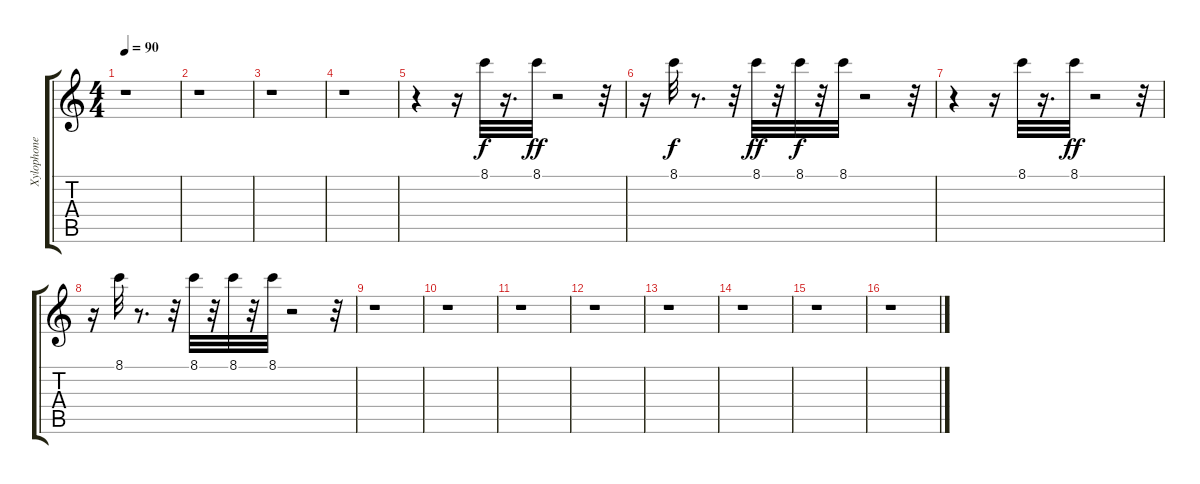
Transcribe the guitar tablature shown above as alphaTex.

\track ("Xylophone" "Xylophone") {instrument distortionguitar}
\staff {score tabs}
\tuning (E4 B3 G3 D3 A2 E2) {hide}
\ts (4 4)
\tempo 90
\clef g2
\ks c
r.1{dy ff} |
r.1 |
r.1 |
r.1 |
r.4 r.16 8.1.32{dy f} r.16{d} 8.1.32{dy ff} r.2 r.32 |
r.16 8.1.32{dy f} r.8{d} r.32 8.1.32{dy ff} r.32 8.1.32{dy f} r.32 8.1.32 r.2 r.32 |
r.4 r.16 8.1.32 r.16{d} 8.1.32{dy ff} r.2 r.32 |
r.16 8.1.32 r.8{d} r.32 8.1.32 r.32 8.1.32 r.32 8.1.32 r.2 r.32 |
r.1 |
r.1 |
r.1 |
r.1 |
r.1 |
r.1 |
r.1 |
r.1
